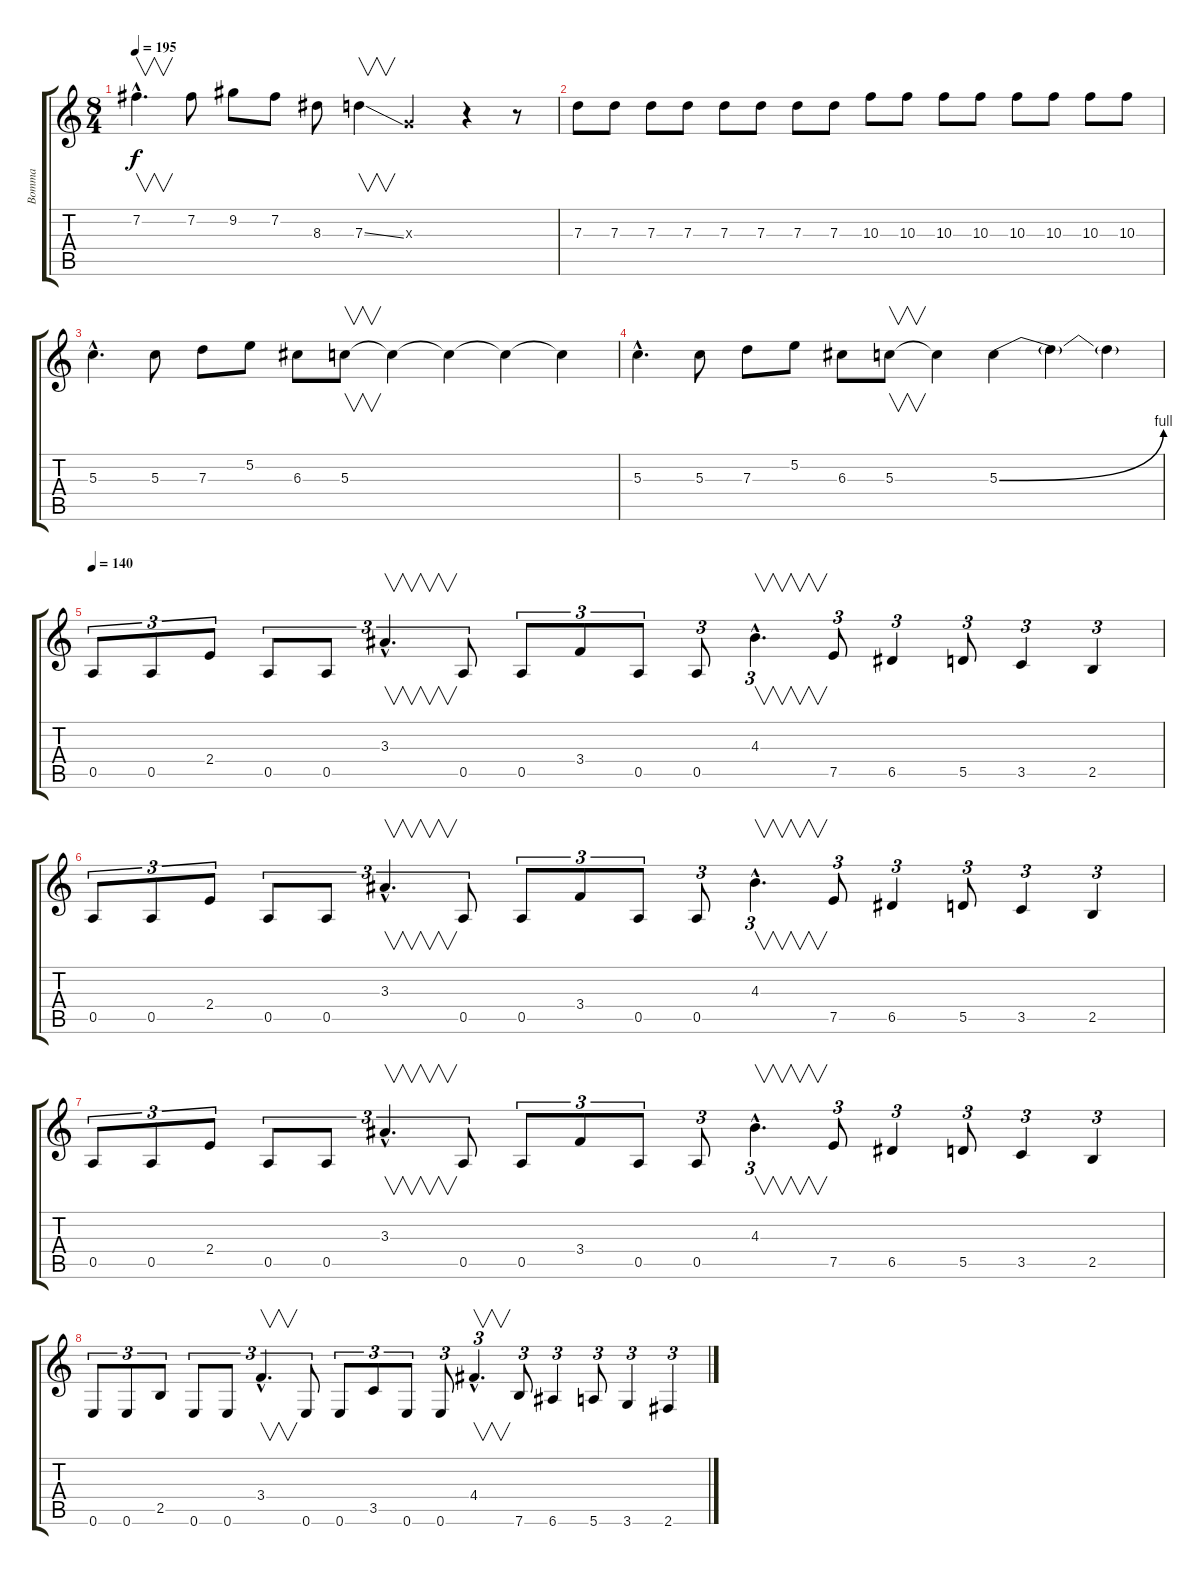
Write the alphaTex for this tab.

\track ("Bomma" "Bomma") {instrument distortionguitar}
\staff {score tabs}
\tuning (E4 B3 G3 D3 A2 E2) {hide}
\ts (8 4)
\tempo 195
\clef g2
\ks c
7.2{hac}.4{v d dy f} 7.2.8 9.2.8 7.2.8 8.3.8 7.3{ss}.4{v} 0.3{x}.2 r.4 r.8 |
7.3.8 7.3.8 7.3.8 7.3.8 7.3.8 7.3.8 7.3.8 7.3.8 10.3.8 10.3.8 10.3.8 10.3.8 10.3.8 10.3.8 10.3.8 10.3.8 |
5.3{hac}.4{d} 5.3.8 7.3.8 5.2.8 6.3.8 5.3.8{v} 5.3{t}.4 5.3{t}.4 5.3{t}.4 5.3{t}.4 |
5.3{hac}.4{d} 5.3.8 7.3.8 5.2.8 6.3.8 5.3.8{v} 5.3{t}.4 5.3{be (bend 0 0 60 4)}.4 5.3{t}.4 5.3{t}.4 |
\tempo 140
0.5.8{tu (3 2)} 0.5.8{tu (3 2)} 2.4.8{tu (3 2)} 0.5.8{tu (3 2)} 0.5.8{tu (3 2)} 3.3{hac}.4{v d tu (3 2)} 0.5.8{tu (3 2)} 0.5.8{tu (3 2)} 3.4.8{tu (3 2)} 0.5.8{tu (3 2)} 0.5.8{tu (3 2)} 4.3{hac}.4{v d tu (3 2)} 7.5.8{tu (3 2)} 6.5.4{tu (3 2)} 5.5.8{tu (3 2)} 3.5.4{tu (3 2)} 2.5.4{tu (3 2)} |
0.5.8{tu (3 2)} 0.5.8{tu (3 2)} 2.4.8{tu (3 2)} 0.5.8{tu (3 2)} 0.5.8{tu (3 2)} 3.3{hac}.4{v d tu (3 2)} 0.5.8{tu (3 2)} 0.5.8{tu (3 2)} 3.4.8{tu (3 2)} 0.5.8{tu (3 2)} 0.5.8{tu (3 2)} 4.3{hac}.4{v d tu (3 2)} 7.5.8{tu (3 2)} 6.5.4{tu (3 2)} 5.5.8{tu (3 2)} 3.5.4{tu (3 2)} 2.5.4{tu (3 2)} |
0.5.8{tu (3 2)} 0.5.8{tu (3 2)} 2.4.8{tu (3 2)} 0.5.8{tu (3 2)} 0.5.8{tu (3 2)} 3.3{hac}.4{v d tu (3 2)} 0.5.8{tu (3 2)} 0.5.8{tu (3 2)} 3.4.8{tu (3 2)} 0.5.8{tu (3 2)} 0.5.8{tu (3 2)} 4.3{hac}.4{v d tu (3 2)} 7.5.8{tu (3 2)} 6.5.4{tu (3 2)} 5.5.8{tu (3 2)} 3.5.4{tu (3 2)} 2.5.4{tu (3 2)} |
0.6.8{tu (3 2)} 0.6.8{tu (3 2)} 2.5.8{tu (3 2)} 0.6.8{tu (3 2)} 0.6.8{tu (3 2)} 3.4{hac}.4{v d tu (3 2)} 0.6.8{tu (3 2)} 0.6.8{tu (3 2)} 3.5.8{tu (3 2)} 0.6.8{tu (3 2)} 0.6.8{tu (3 2)} 4.4{hac}.4{v d tu (3 2)} 7.6.8{tu (3 2)} 6.6.4{tu (3 2)} 5.6.8{tu (3 2)} 3.6.4{tu (3 2)} 2.6.4{tu (3 2)}
